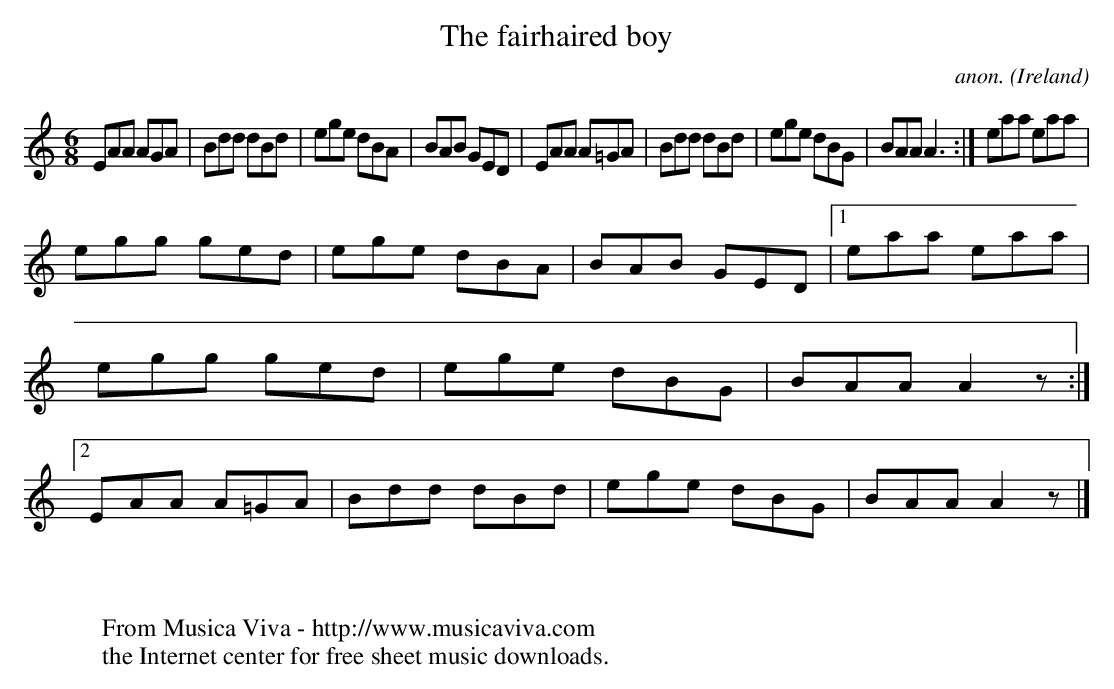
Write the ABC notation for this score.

X:1
T:The fairhaired boy
C:anon.
O:Ireland
M:6/8
L:1/8
K:Am
EAA AGA|Bdd dBd|ege dBA|BAB GED|EAA A=GA|Bdd dBd|ege dBG|BAA A3:|eaa eaa|
egg ged|ege dBA|BAB GED|[1 eaa eaa|egg ged|ege dBG|BAA A2 z:|[2 EAA A=GA|Bdd dBd|ege dBG|BAA A2 z|]
W:
W:
W: From Musica Viva - http://www.musicaviva.com
W: the Internet center for free sheet music downloads.
